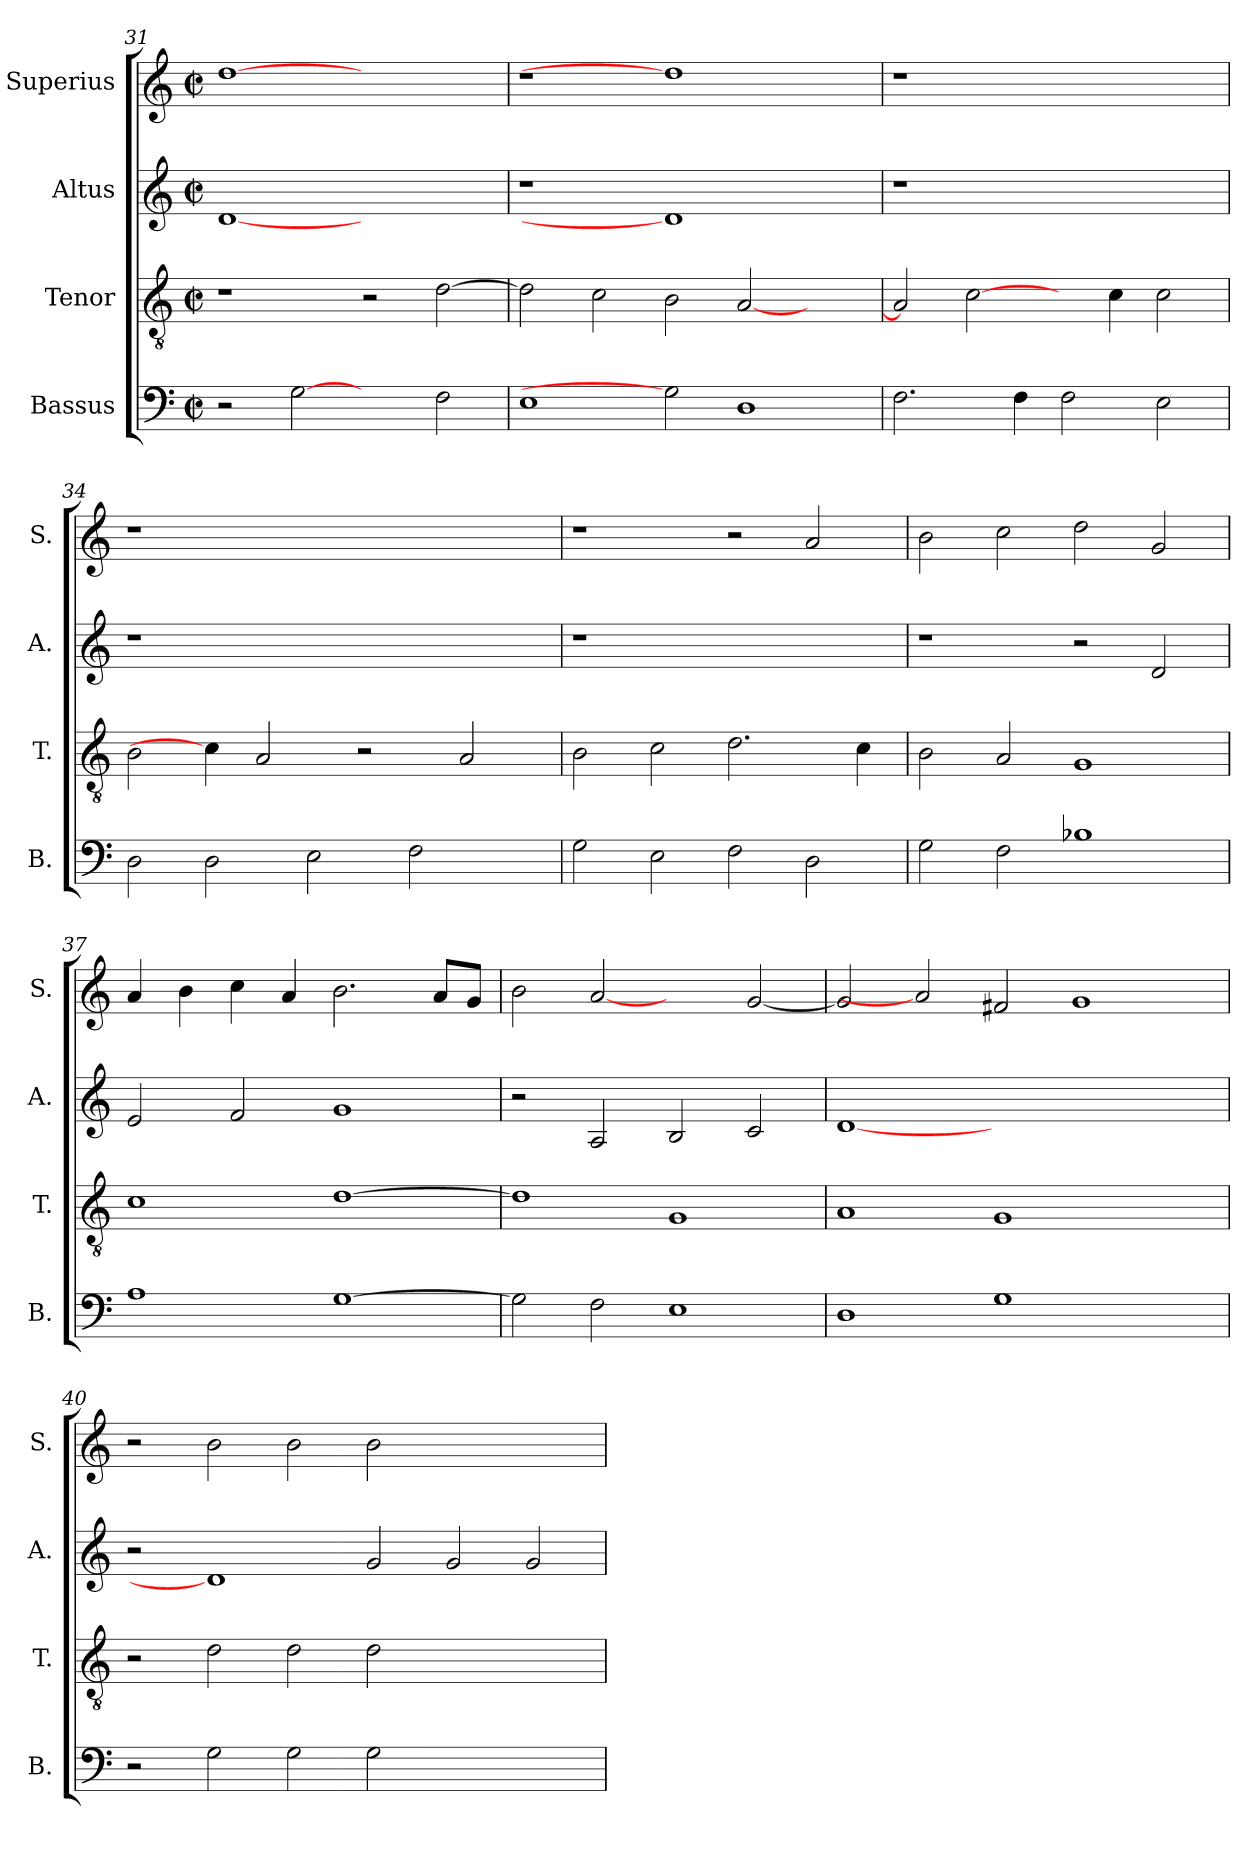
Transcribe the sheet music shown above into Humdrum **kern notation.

**kern	**kern	**kern	**kern
*part4	*part3	*part2	*part1
*staff4	*staff3	*staff2	*staff1
*I"Bassus	*I"Tenor	*I"Altus	*I"Superius
*I'B.	*I'T.	*I'A.	*I'S.
*clefF4	*clefGv2	*clefG2	*clefG2
*	*ITrd7c12	*	*
*k[]	*k[]	*k[]	*k[]
*C:	*C:	*C:	*C:
*M2/2	*M2/2	*M2/2	*M2/2
*met(c|)	*met(c|)	*met(c|)	*met(c|)
=31	=31	=31	=31
2r	1r	[1di	[1ddi
[2Gi	.	.	.
2ryy	2r	1ryy	1ryy
2Fi\	[>2Di\	.	.
!!LO:PB:g=z
=32	=32	=32	=32
!	!	!LO:N:vis=1	!LO:N:vis=1
1Ei	2Di\]	1r	1r
.	2Ci\	.	.
2Gi]	2BBi\	1di]	1ddi]
1Di	[<2AAi/	.	.
.	2ryy	2ryy	2ryy
=33	=33	=33	=33
!	!	!LO:N:vis=1	!LO:N:vis=1
2.Fi\	2AAi/]	1r	1r
.	[2Ci\	.	.
4Fi\	.	.	.
2Fi\	4ryy	1ryy	1ryy
.	4Ci\	.	.
2Ei\	2Ci\	.	.
=34	=34	=34	=34
!	!	!LO:N:vis=1	!LO:N:vis=1
2Di\	2BBi\	1r	1r
2Di\	4Ci\]	.	.
.	2AAi/	.	.
2Ei\	.	1ryy	1ryy
.	2r	.	.
2Fi\	.	.	.
.	2AAi/	.	.
4ryy	.	4ryy	4ryy
=35	=35	=35	=35
!	!	!LO:N:vis=1	!
2Gi\	2BBi\	1r	1r
2Ei\	2Ci\	.	.
2Fi\	2.Di\	1ryy	2r
2Di\	.	.	2ai/
.	4Ci\	.	.
=36	=36	=36	=36
2Gi\	2BBi\	1r	2bi\
2Fi\	2AAi/	.	2cci\
1B-Xi	1GGi	2r	2ddi\
.	.	2di/	2gi/
!!LO:LB:g=z
=37	=37	=37	=37
1Ai	1Ci	2ei/	4ai/
.	.	.	4bi\
.	.	2fi/	4cci\
.	.	.	4ai/
[>1Gi	[>1Di	1gi	2.bi\
.	.	.	8ai/L
.	.	.	8gi/J
=38	=38	=38	=38
2Gi\]	1Di]	2r	2bi\
2Fi\	.	2Ai/	[2ai
1Ei	1GGi	2Bi/	2ryy
.	.	2ci/	[<2gi/
=39	=39	=39	=39
1Di	1AAi	[1di	2gi/]
.	.	.	2ai]
1Gi	1GGi	1.ryy	2f#Xi/
.	.	.	1gi
2ryy	2ryy	.	.
=40	=40	=40	=40
2r	2r	2r	2r
2Gi\	2Di\	1di]	2bi\
2Gi\	2Di\	.	2bi\
2Gi\	2Di\	2gi/	2bi\
1ryy	1ryy	2gi/	1ryy
.	.	2gi/	.
=	=	=	=
*-	*-	*-	*-
